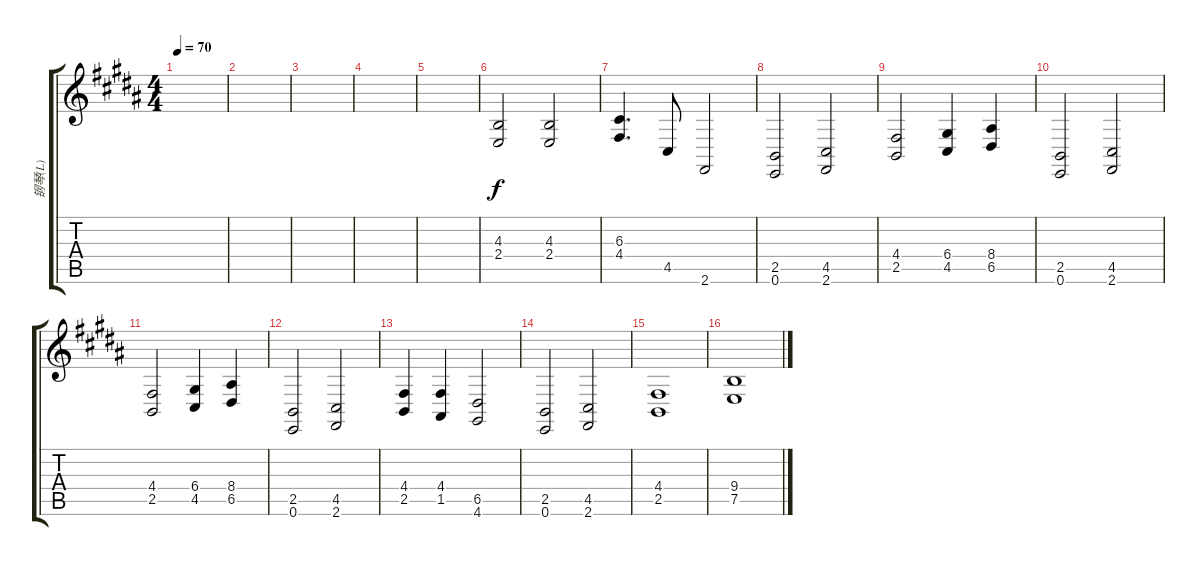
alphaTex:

\track ("钢琴(L)" "钢琴(L)") {instrument brightacousticpiano}
\staff {score tabs}
\tuning (E4 B3 G3 D3 A2 E2) {hide}
\ts (4 4)
\tempo 70
\clef g2
\ks b
|
|
|
|
|
(4.3 2.4).2 (4.3 2.4).2 |
(6.3 4.4).4{d} 4.5.8 2.6.2 |
(2.5 0.6).2 (4.5 2.6).2 |
(4.4 2.5).2 (6.4 4.5).4 (8.4 6.5).4 |
(2.5 0.6).2 (4.5 2.6).2 |
(4.4 2.5).2 (6.4 4.5).4 (8.4 6.5).4 |
(2.5 0.6).2 (4.5 2.6).2 |
(4.4 2.5).4 (4.4 1.5).4 (6.5 4.6).2 |
(2.5 0.6).2 (4.5 2.6).2 |
(4.4 2.5).1 |
(9.4 7.5).1
